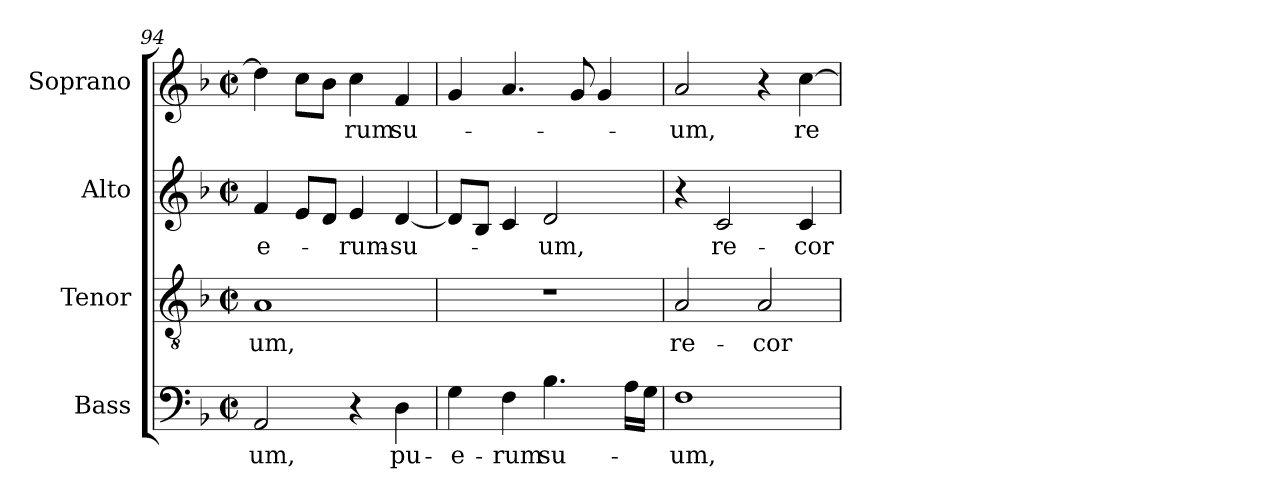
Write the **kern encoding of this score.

**kern	**text	**kern	**text	**kern	**text	**kern	**text
*part4	*part4	*part3	*part3	*part2	*part2	*part1	*part1
*staff4	*staff4	*staff3	*staff3	*staff2	*staff2	*staff1	*staff1
*I"Bass	*	*I"Tenor	*	*I"Alto	*	*I"Soprano	*
*I'B	*	*I'T	*	*I'A	*	*I'S	*
*clefF4	*	*clefGv2	*	*clefG2	*	*clefG2	*
*k[b-]	*	*k[b-]	*	*k[b-]	*	*k[b-]	*
*F:	*	*F:	*	*F:	*	*F:	*
*M2/2	*	*M2/2	*	*M2/2	*	*M2/2	*
*met(c|)	*	*met(c|)	*	*met(c|)	*	*met(c|)	*
=94	=94	=94	=94	=94	=94	=94	=94
2AA/	-um,	1A	-um,	4f/	-e-	4dd\]	.
.	.	.	.	8e/L	.	8cc\L	.
.	.	.	.	8d/J	.	8b-\J	.
4r	.	.	.	4e/	-rum-	4cc\	-rum
4D\	pu-	.	.	[4d/	-su-	4f/	su-
=95	=95	=95	=95	=95	=95	=95	=95
4G\	-e-	1r	.	8d/L]	.	4g/	.
.	.	.	.	8B-/J	.	.	.
4F\	-rum	.	.	4c/	.	4.a/	.
4.B-\	su-	.	.	2d/	-um,	.	.
.	.	.	.	.	.	8g/	.
.	.	.	.	.	.	4g/	.
16A\LL	.	.	.	.	.	.	.
16G\JJ	.	.	.	.	.	.	.
=96	=96	=96	=96	=96	=96	=96	=96
1F	-um,	2A/	re-	4r	.	2a/	-um,
.	.	.	.	2c/	re-	.	.
.	.	2A/	-cor-	.	.	4r	.
.	.	.	.	4c/	-cor-	[4cc\	re-
=	=	=	=	=	=	=	=
*-	*-	*-	*-	*-	*-	*-	*-
